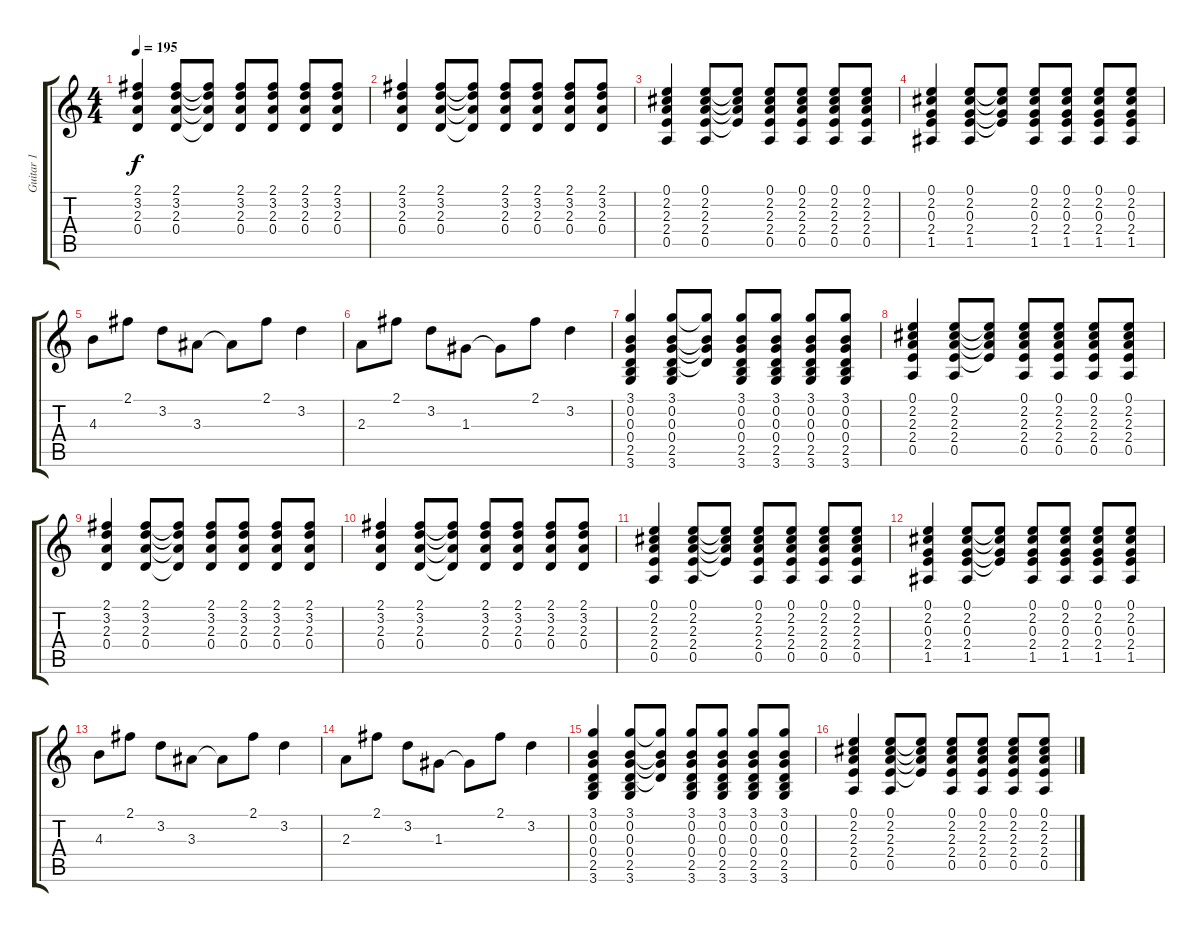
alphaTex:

\track ("Guitar 1" "Guitar 1") {instrument acousticguitarnylon}
\staff {score tabs}
\tuning (E4 B3 G3 D3 A2 E2) {hide}
\ts (4 4)
\tempo 195
\clef g2
\ks c
(2.1 3.2 2.3 0.4).4{dy f} (2.1 3.2 2.3 0.4).8 (2.1{t} 3.2{t} 2.3{t} 0.4{t}).8 (2.1 3.2 2.3 0.4).8 (2.1 3.2 2.3 0.4).8 (2.1 3.2 2.3 0.4).8 (2.1 3.2 2.3 0.4).8 |
(2.1 3.2 2.3 0.4).4 (2.1 3.2 2.3 0.4).8 (2.1{t} 3.2{t} 2.3{t} 0.4{t}).8 (2.1 3.2 2.3 0.4).8 (2.1 3.2 2.3 0.4).8 (2.1 3.2 2.3 0.4).8 (2.1 3.2 2.3 0.4).8 |
(0.1 2.2 2.3 2.4 0.5).4 (0.1 2.2 2.3 2.4 0.5).8 (0.1{t} 2.2{t} 2.3{t} 2.4{t}).8 (0.1 2.2 2.3 2.4 0.5).8 (0.1 2.2 2.3 2.4 0.5).8 (0.1 2.2 2.3 2.4 0.5).8 (0.1 2.2 2.3 2.4 0.5).8 |
(0.1 2.2 0.3 2.4 1.5).4 (0.1 2.2 0.3 2.4 1.5).8 (0.1{t} 2.2{t} 0.3{t} 2.4{t}).8 (0.1 2.2 0.3 2.4 1.5).8 (0.1 2.2 0.3 2.4 1.5).8 (0.1 2.2 0.3 2.4 1.5).8 (0.1 2.2 0.3 2.4 1.5).8 |
4.3.8 2.1.8 3.2.8 3.3.8 3.3{t}.8 2.1.8 3.2.4 |
2.3.8 2.1.8 3.2.8 1.3.8 1.3{t}.8 2.1.8 3.2.4 |
(3.1 0.2 0.3 0.4 2.5 3.6).4 (3.1 0.2 0.3 0.4 2.5 3.6).8 (3.1{t} 0.2{t} 0.3{t} 0.4{t}).8 (3.1 0.2 0.3 0.4 2.5 3.6).8 (3.1 0.2 0.3 0.4 2.5 3.6).8 (3.1 0.2 0.3 0.4 2.5 3.6).8 (3.1 0.2 0.3 0.4 2.5 3.6).8 |
(0.1 2.2 2.3 2.4 0.5).4 (0.1 2.2 2.3 2.4 0.5).8 (0.1{t} 2.2{t} 2.3{t} 2.4{t}).8 (0.1 2.2 2.3 2.4 0.5).8 (0.1 2.2 2.3 2.4 0.5).8 (0.1 2.2 2.3 2.4 0.5).8 (0.1 2.2 2.3 2.4 0.5).8 |
(2.1 3.2 2.3 0.4).4 (2.1 3.2 2.3 0.4).8 (2.1{t} 3.2{t} 2.3{t} 0.4{t}).8 (2.1 3.2 2.3 0.4).8 (2.1 3.2 2.3 0.4).8 (2.1 3.2 2.3 0.4).8 (2.1 3.2 2.3 0.4).8 |
(2.1 3.2 2.3 0.4).4 (2.1 3.2 2.3 0.4).8 (2.1{t} 3.2{t} 2.3{t} 0.4{t}).8 (2.1 3.2 2.3 0.4).8 (2.1 3.2 2.3 0.4).8 (2.1 3.2 2.3 0.4).8 (2.1 3.2 2.3 0.4).8 |
(0.1 2.2 2.3 2.4 0.5).4 (0.1 2.2 2.3 2.4 0.5).8 (0.1{t} 2.2{t} 2.3{t} 2.4{t}).8 (0.1 2.2 2.3 2.4 0.5).8 (0.1 2.2 2.3 2.4 0.5).8 (0.1 2.2 2.3 2.4 0.5).8 (0.1 2.2 2.3 2.4 0.5).8 |
(0.1 2.2 0.3 2.4 1.5).4 (0.1 2.2 0.3 2.4 1.5).8 (0.1{t} 2.2{t} 0.3{t} 2.4{t}).8 (0.1 2.2 0.3 2.4 1.5).8 (0.1 2.2 0.3 2.4 1.5).8 (0.1 2.2 0.3 2.4 1.5).8 (0.1 2.2 0.3 2.4 1.5).8 |
4.3.8 2.1.8 3.2.8 3.3.8 3.3{t}.8 2.1.8 3.2.4 |
2.3.8 2.1.8 3.2.8 1.3.8 1.3{t}.8 2.1.8 3.2.4 |
(3.1 0.2 0.3 0.4 2.5 3.6).4 (3.1 0.2 0.3 0.4 2.5 3.6).8 (3.1{t} 0.2{t} 0.3{t} 0.4{t}).8 (3.1 0.2 0.3 0.4 2.5 3.6).8 (3.1 0.2 0.3 0.4 2.5 3.6).8 (3.1 0.2 0.3 0.4 2.5 3.6).8 (3.1 0.2 0.3 0.4 2.5 3.6).8 |
(0.1 2.2 2.3 2.4 0.5).4 (0.1 2.2 2.3 2.4 0.5).8 (0.1{t} 2.2{t} 2.3{t} 2.4{t}).8 (0.1 2.2 2.3 2.4 0.5).8 (0.1 2.2 2.3 2.4 0.5).8 (0.1 2.2 2.3 2.4 0.5).8 (0.1 2.2 2.3 2.4 0.5).8
